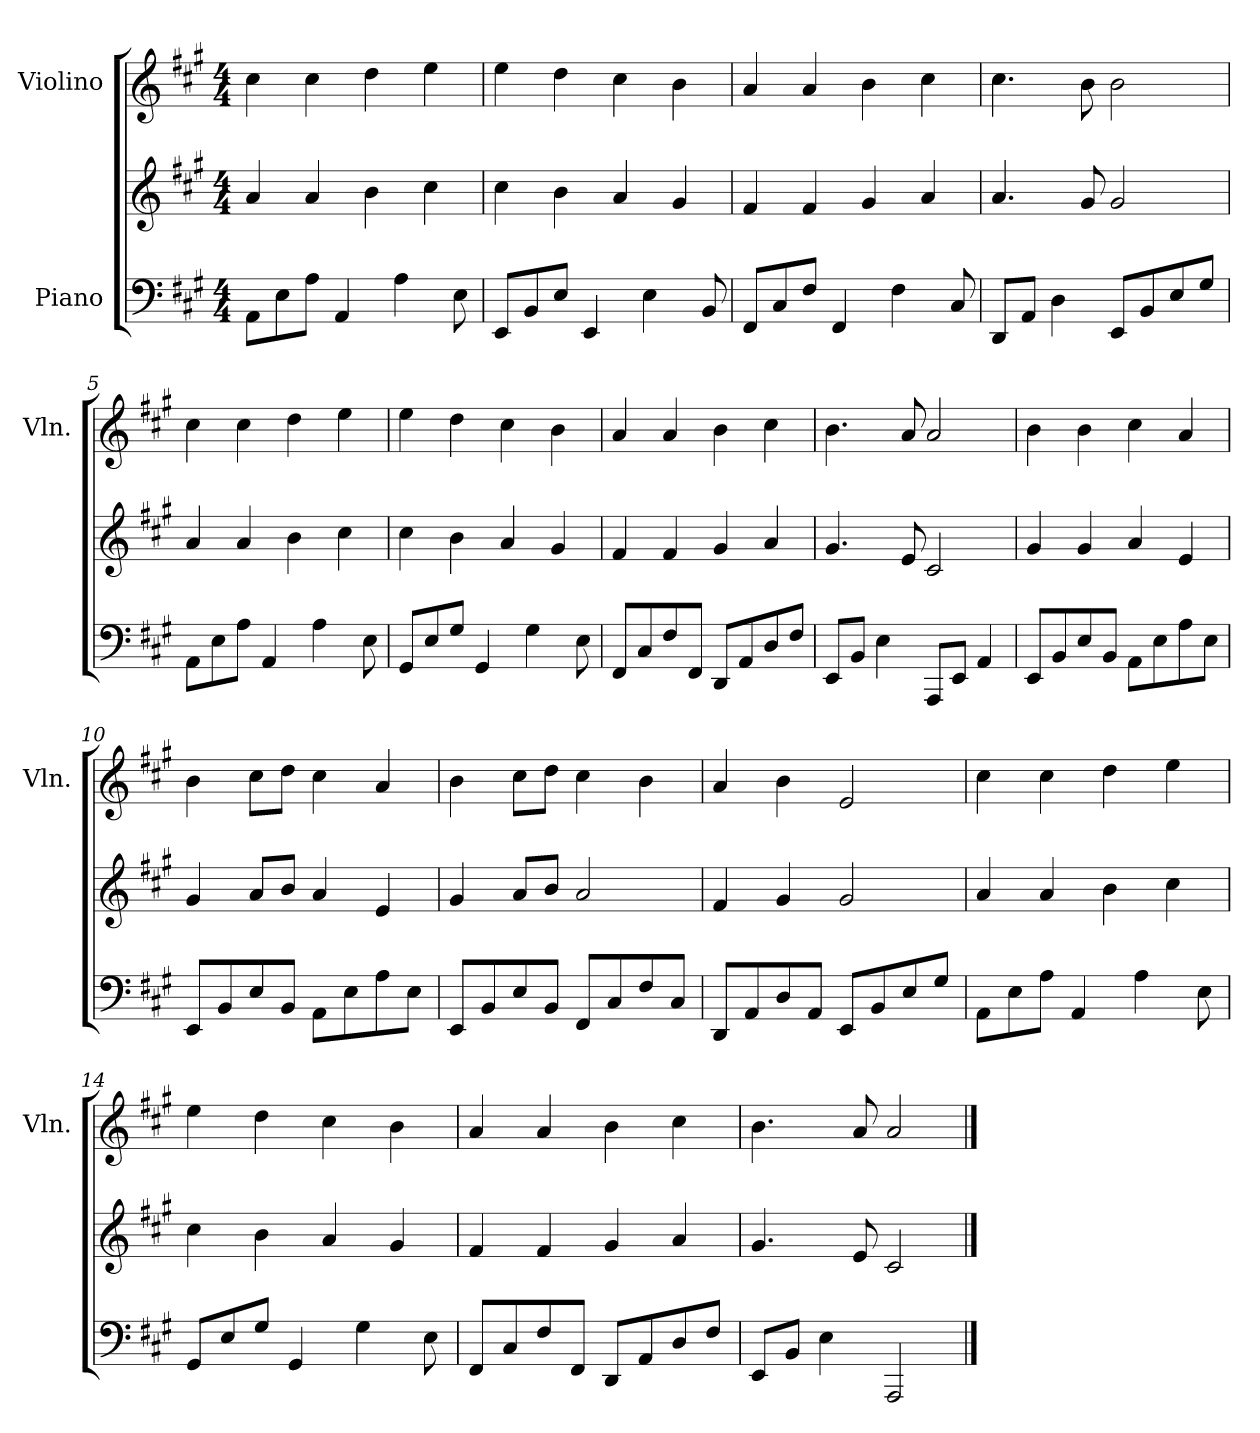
**kern	**kern	**kern
*part2	*part2	*part1
*staff3	*staff2	*staff1
*I"Piano	*	*I"Violino
*	*	*I'Vln.
*clefF4	*clefG2	*clefG2
*k[f#c#g#]	*k[f#c#g#]	*k[f#c#g#]
*M4/4	*M4/4	*M4/4
*MM100	*MM100	*MM100
=1	=1	=1
8AA\L	4a/	4cc#\
8E\	.	.
8A\J	4a/	4cc#\
4AA/	.	.
.	4b\	4dd\
4A\	.	.
.	4cc#\	4ee\
8E\	.	.
=2	=2	=2
8EE/L	4cc#\	4ee\
8BB/	.	.
8E/J	4b\	4dd\
4EE/	.	.
.	4a/	4cc#\
4E\	.	.
.	4g#/	4b\
8BB/	.	.
=3	=3	=3
8FF#/L	4f#/	4a/
8C#/	.	.
8F#/J	4f#/	4a/
4FF#/	.	.
.	4g#/	4b\
4F#\	.	.
.	4a/	4cc#\
8C#/	.	.
=4	=4	=4
8DD/L	4.a/	4.cc#\
8AA/J	.	.
4D\	.	.
.	8g#/	8b\
8EE/L	2g#/	2b\
8BB/	.	.
8E/	.	.
8G#/J	.	.
!!LO:LB:g=z
=5	=5	=5
8AA\L	4a/	4cc#\
8E\	.	.
8A\J	4a/	4cc#\
4AA/	.	.
.	4b\	4dd\
4A\	.	.
.	4cc#\	4ee\
8E\	.	.
=6	=6	=6
8GG#/L	4cc#\	4ee\
8E/	.	.
8G#/J	4b\	4dd\
4GG#/	.	.
.	4a/	4cc#\
4G#\	.	.
.	4g#/	4b\
8E\	.	.
=7	=7	=7
8FF#/L	4f#/	4a/
8C#/	.	.
8F#/	4f#/	4a/
8FF#/J	.	.
8DD/L	4g#/	4b\
8AA/	.	.
8D/	4a/	4cc#\
8F#/J	.	.
=8	=8	=8
8EE/L	4.g#/	4.b\
8BB/J	.	.
4E\	.	.
.	8e/	8a/
8AAA/L	2c#/	2a/
8EE/J	.	.
4AA/	.	.
!!LO:LB:g=z
=9	=9	=9
8EE/L	4g#/	4b\
8BB/	.	.
8E/	4g#/	4b\
8BB/J	.	.
8AA\L	4a/	4cc#\
8E\	.	.
8A\	4e/	4a/
8E\J	.	.
=10	=10	=10
8EE/L	4g#/	4b\
8BB/	.	.
8E/	8a/L	8cc#\L
8BB/J	8b/J	8dd\J
8AA\L	4a/	4cc#\
8E\	.	.
8A\	4e/	4a/
8E\J	.	.
=11	=11	=11
8EE/L	4g#/	4b\
8BB/	.	.
8E/	8a/L	8cc#\L
8BB/J	8b/J	8dd\J
8FF#/L	2a/	4cc#\
8C#/	.	.
8F#/	.	4b\
8C#/J	.	.
=12	=12	=12
8DD/L	4f#/	4a/
8AA/	.	.
8D/	4g#/	4b\
8AA/J	.	.
8EE/L	2g#/	2e/
8BB/	.	.
8E/	.	.
8G#/J	.	.
!!LO:LB:g=z
=13	=13	=13
8AA\L	4a/	4cc#\
8E\	.	.
8A\J	4a/	4cc#\
4AA/	.	.
.	4b\	4dd\
4A\	.	.
.	4cc#\	4ee\
8E\	.	.
=14	=14	=14
8GG#/L	4cc#\	4ee\
8E/	.	.
8G#/J	4b\	4dd\
4GG#/	.	.
.	4a/	4cc#\
4G#\	.	.
.	4g#/	4b\
8E\	.	.
=15	=15	=15
8FF#/L	4f#/	4a/
8C#/	.	.
8F#/	4f#/	4a/
8FF#/J	.	.
8DD/L	4g#/	4b\
8AA/	.	.
8D/	4a/	4cc#\
8F#/J	.	.
=16	=16	=16
8EE/L	4.g#/	4.b\
8BB/J	.	.
4E\	.	.
.	8e/	8a/
2AAA/	2c#/	2a/
==	==	==
*-	*-	*-
